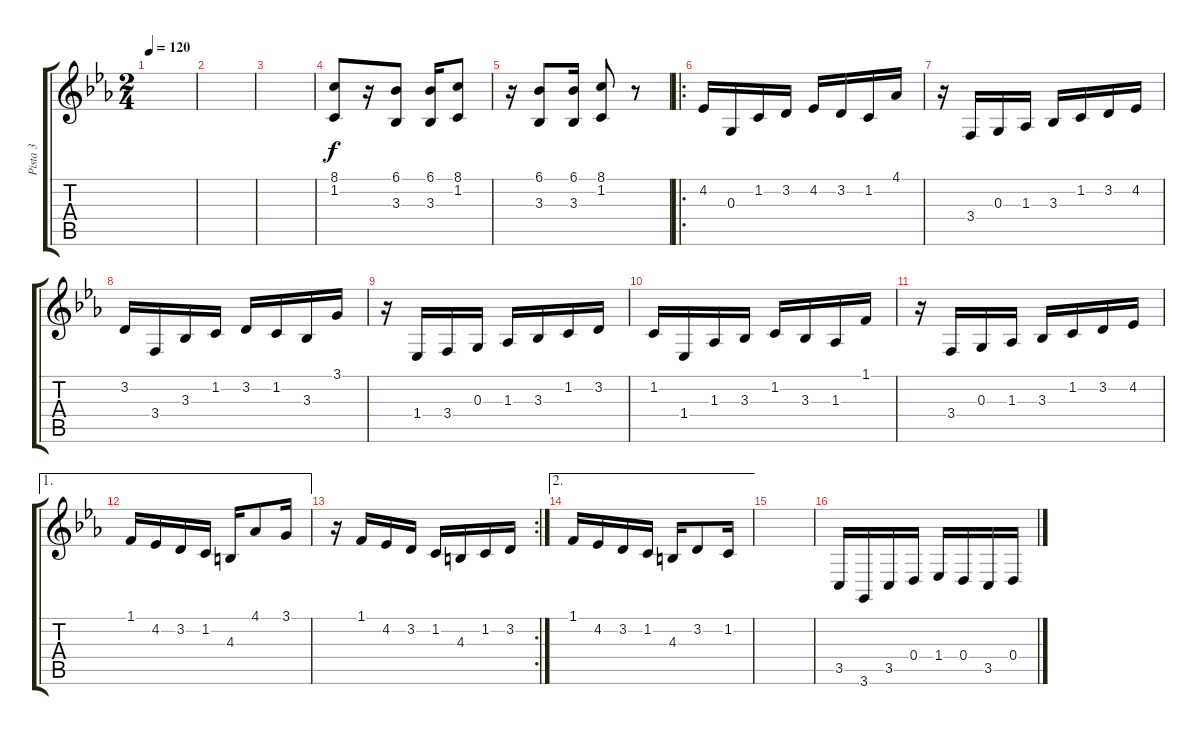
\track ("Pista 3" "Pista 3") {instrument stringensemble1}
\staff {score tabs}
\tuning (E4 B3 G3 D3 A2 E2) {hide}
\ts (2 4)
\tempo 120
\clef g2
\ks cminor
|
|
|
(8.1 1.2).8 r.16 (6.1 3.3).8 (6.1 3.3).16 (8.1 1.2).8 |
r.16 (6.1 3.3).8 (6.1 3.3).16 (8.1 1.2).8 r.8 |
\ro
4.2.16 0.3.16 1.2.16 3.2.16 4.2.16 3.2.16 1.2.16 4.1.16 |
r.16 3.4.16 0.3.16 1.3.16 3.3.16 1.2.16 3.2.16 4.2.16 |
3.2.16 3.4.16 3.3.16 1.2.16 3.2.16 1.2.16 3.3.16 3.1.16 |
r.16 1.4.16 3.4.16 0.3.16 1.3.16 3.3.16 1.2.16 3.2.16 |
1.2.16 1.4.16 1.3.16 3.3.16 1.2.16 3.3.16 1.3.16 1.1.16 |
r.16 3.4.16 0.3.16 1.3.16 3.3.16 1.2.16 3.2.16 4.2.16 |
\ae 1
1.1.16 4.2.16 3.2.16 1.2.16 4.3.16 4.1.8 3.1.16 |
\rc 2
r.16 1.1.16 4.2.16 3.2.16 1.2.16 4.3.16 1.2.16 3.2.16 |
\ae 2
1.1.16 4.2.16 3.2.16 1.2.16 4.3.16 3.2.8 1.2.16 |
|
3.5.16 3.6.16 3.5.16 0.4.16 1.4.16 0.4.16 3.5.16 0.4.16
